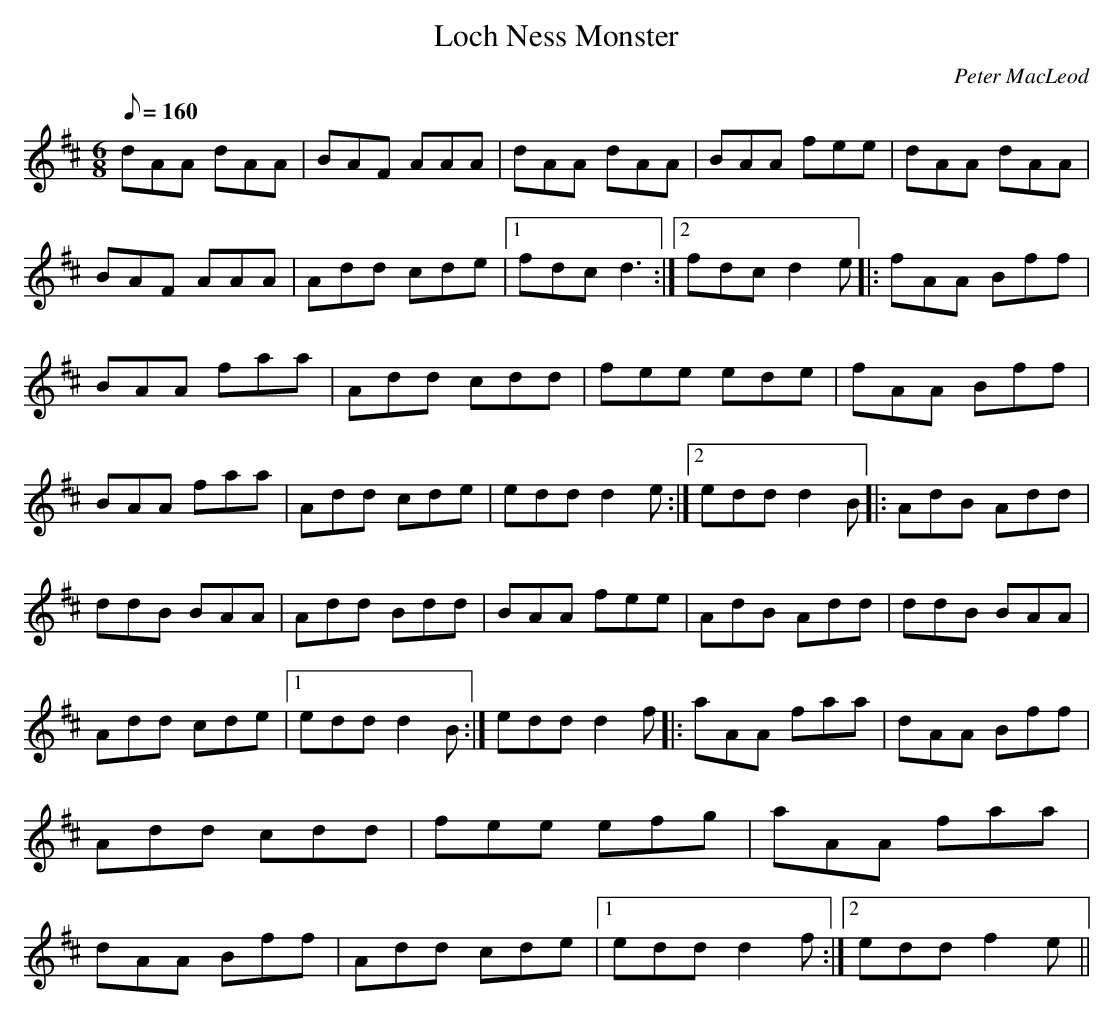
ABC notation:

X:1
T:Loch Ness Monster
M:6/8
L:1/8
Q:160
C:Peter MacLeod
K:D
dAA dAA|BAF AAA|dAA dAA|BAA fee|dAA dAA|\
BAF AAA|Add cde|1fdc d3:|2fdc d2e|:fAA Bff|\
BAA faa|Add cdd|fee ede|fAA Bff|BAA faa|Add cde|\
1edd d2e:|2edd d2B|:AdB Add|ddB BAA|Add Bdd|\
BAA fee|AdB Add|ddB BAA|Add cde|1edd d2B:|\
2edd d2f|:aAA faa|dAA Bff|Add cdd|fee efg|\
aAA faa|dAA Bff|Add cde|1edd d2f:|2edd f2e||
